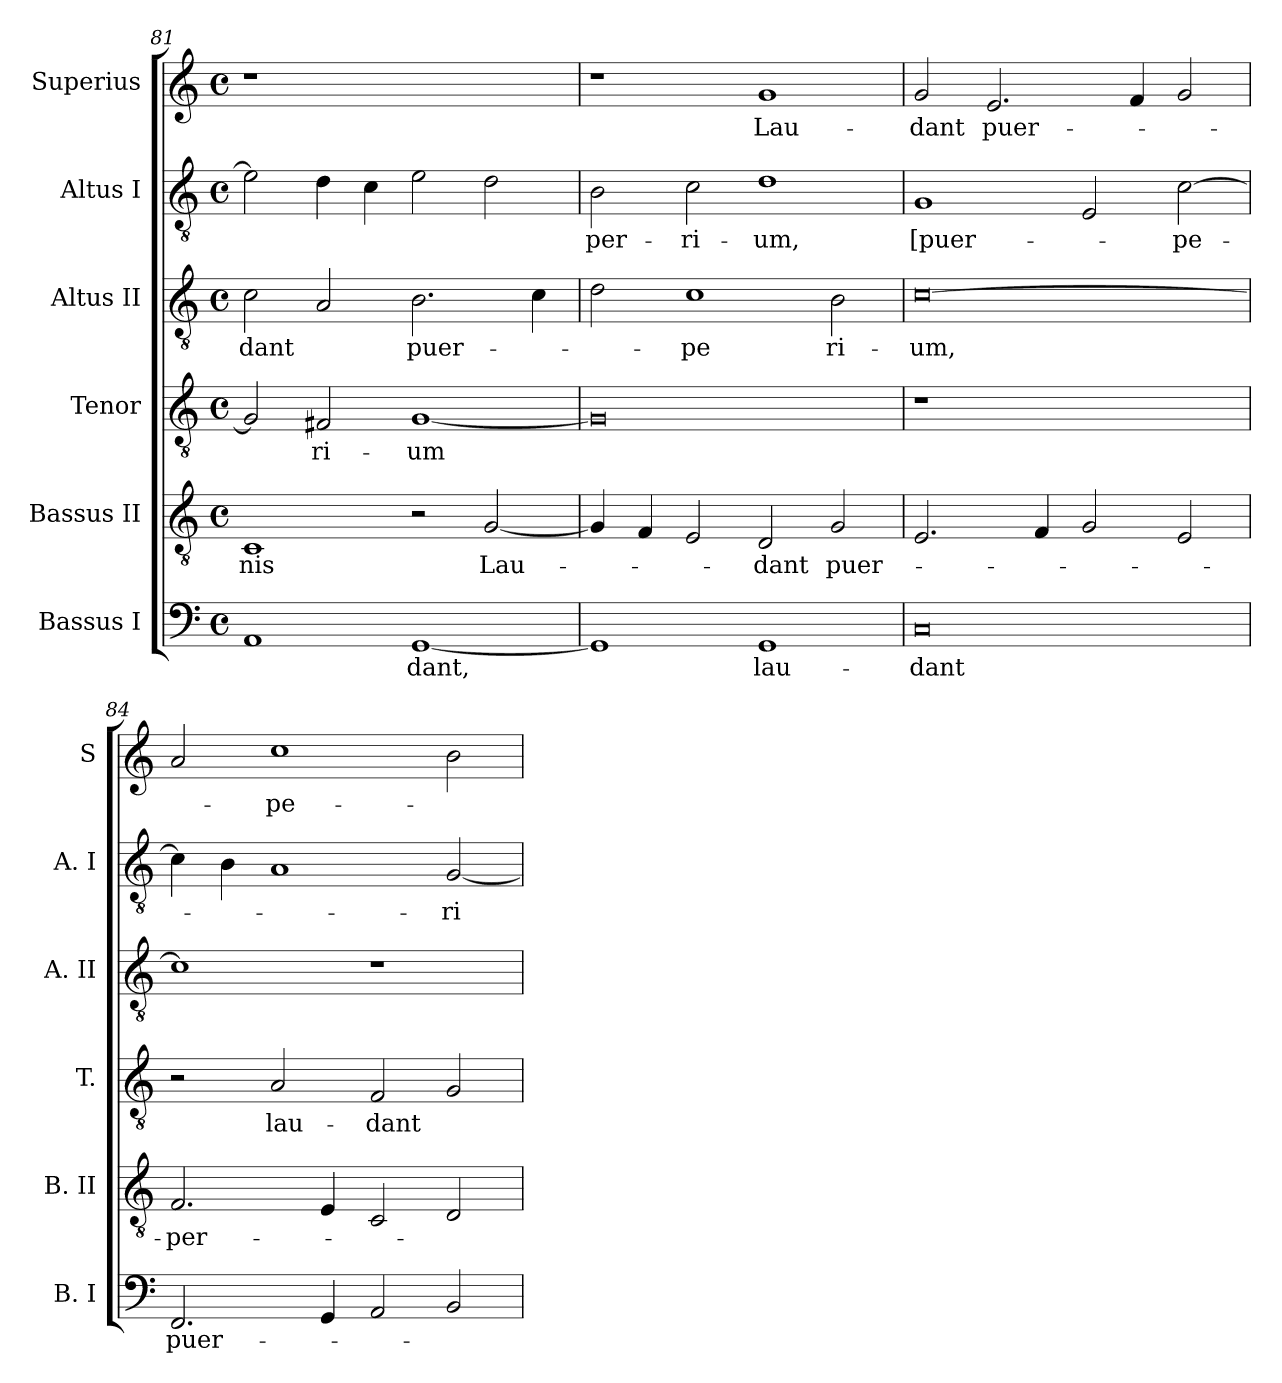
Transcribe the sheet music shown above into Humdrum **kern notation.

**kern	**text	**kern	**text	**kern	**text	**kern	**text	**kern	**text	**kern	**text
*part6	*part6	*part5	*part5	*part4	*part4	*part3	*part3	*part2	*part2	*part1	*part1
*staff6	*staff6	*staff5	*staff5	*staff4	*staff4	*staff3	*staff3	*staff2	*staff2	*staff1	*staff1
*I"Bassus I	*	*I"Bassus II	*	*I"Tenor	*	*I"Altus II	*	*I"Altus I	*	*I"Superius	*
*I'B. I	*	*I'B. II	*	*I'T.	*	*I'A. II	*	*I'A. I	*	*I'S	*
*clefF4	*	*clefGv2	*	*clefGv2	*	*clefGv2	*	*clefGv2	*	*clefG2	*
*	*	*ITrd7c12	*	*ITrd7c12	*	*ITrd7c12	*	*ITrd7c12	*	*	*
*k[]	*	*k[]	*	*k[]	*	*k[]	*	*k[]	*	*k[]	*
*C:	*	*C:	*	*C:	*	*C:	*	*C:	*	*C:	*
*M4/4	*	*M4/4	*	*M4/4	*	*M4/4	*	*M4/4	*	*M4/4	*
*met(c)	*	*met(c)	*	*met(c)	*	*met(c)	*	*met(c)	*	*met(c)	*
=81	=81	=81	=81	=81	=81	=81	=81	=81	=81	=81	=81
!	!	!	!LO:LY:b:color=#000000	!	!	!	!	!	!	!	!
!	!	!	!	!	!	!	!LO:LY:b:color=#000000	!	!	!LO:N:vis=1	!
1AAi	.	1CCi	-nis	2GGi/]	.	2Ci\	-dant	2Ei\]	.	1r	.
!	!	!	!	!	!LO:LY:b:color=#000000	!	!	!	!	!	!
.	.	.	.	2FF#Xi/	-ri-	2AAi/	.	4Di\	.	.	.
.	.	.	.	.	.	.	.	4Ci\	.	.	.
!	!LO:LY:b:color=#000000	!	!	!	!	!	!	!	!	!	!
!	!	!	!	!	!LO:LY:b:color=#000000	!	!	!	!	!	!
!	!	!	!	!	!	!	!LO:LY:b:color=#000000	!	!	!	!
[<1GGi	-dant,	2r	.	[<1GGi	-um	2.BBi\	puer-	2Ei\	.	1ryy	.
!	!	!	!LO:LY:b:color=#000000	!	!	!	!	!	!	!	!
.	.	[<2GGi/	Lau-	.	.	.	.	2Di\	.	.	.
.	.	.	.	.	.	4Ci\	.	.	.	.	.
=82	=82	=82	=82	=82	=82	=82	=82	=82	=82	=82	=82
!	!	!	!	!	!	!	!	!	!LO:LY:b:color=#000000	!	!
1GGi]	.	4GGi/]	.	0GGi]	.	2Di\	.	2BBi\	-per-	1r	.
.	.	4FFi/	.	.	.	.	.	.	.	.	.
!	!	!	!	!	!	!	!LO:LY:b:color=#000000	!	!	!	!
!	!	!	!	!	!	!	!	!	!LO:LY:b:color=#000000	!	!
.	.	2EEi/	.	.	.	1Ci	-pe	2Ci\	-ri-	.	.
!	!LO:LY:b:color=#000000	!	!	!	!	!	!	!	!	!	!
!	!	!	!LO:LY:b:color=#000000	!	!	!	!	!	!	!	!
!	!	!	!	!	!	!	!	!	!LO:LY:b:color=#000000	!	!
!	!	!	!	!	!	!	!	!	!	!	!LO:LY:b:color=#000000
1GGi	lau-	2DDi/	-dant	.	.	.	.	1Di	-um,	1gi	Lau-
!	!	!	!LO:LY:b:color=#000000	!	!	!	!	!	!	!	!
!	!	!	!	!	!	!	!LO:LY:b:color=#000000	!	!	!	!
.	.	2GGi/	puer-	.	.	2BBi\	ri-	.	.	.	.
=83	=83	=83	=83	=83	=83	=83	=83	=83	=83	=83	=83
!	!LO:LY:b:color=#000000	!	!	!LO:N:vis=1	!	!	!	!	!	!	!
!	!	!	!	!	!	!	!LO:LY:b:color=#000000	!	!	!	!
!	!	!	!	!	!	!	!	!	!LO:LY:b:color=#000000	!	!
!	!	!	!	!	!	!	!	!	!	!	!LO:LY:b:color=#000000
0Ci	-dant	2.EEi/	.	1r	.	[>0Ci	-um,	1GGi	[puer-	2gi/	-dant
!	!	!	!	!	!	!	!	!	!	!	!LO:LY:b:color=#000000
.	.	.	.	.	.	.	.	.	.	2.ei/	puer-
.	.	4FFi/	.	.	.	.	.	.	.	.	.
.	.	2GGi/	.	1ryy	.	.	.	2EEi/	.	.	.
.	.	.	.	.	.	.	.	.	.	4fi/	.
!	!	!	!	!	!	!	!	!	!LO:LY:b:color=#000000	!	!
.	.	2EEi/	.	.	.	.	.	[>2Ci\	-pe-	2gi/	.
!!LO:LB:g=z
=84	=84	=84	=84	=84	=84	=84	=84	=84	=84	=84	=84
!	!LO:LY:b:color=#000000	!	!	!	!	!	!	!	!	!	!
!	!	!	!LO:LY:b:color=#000000	!	!	!	!	!	!	!	!
2.FFi/	puer-	2.FFi/	-per-	2r	.	1Ci]	.	4Ci\]	.	2ai/	.
.	.	.	.	.	.	.	.	4BBi\	.	.	.
!	!	!	!	!	!LO:LY:b:color=#000000	!	!	!	!	!	!
!	!	!	!	!	!	!	!	!	!	!	!LO:LY:b:color=#000000
.	.	.	.	2AAi/	lau-	.	.	1AAi	.	1cci	-pe-
4GGi/	.	4EEi/	.	.	.	.	.	.	.	.	.
!	!	!	!	!	!LO:LY:b:color=#000000	!	!	!	!	!	!
2AAi/	.	2CCi/	.	2FFi/	-dant	1r	.	.	.	.	.
!	!	!	!	!	!	!	!	!	!LO:LY:b:color=#000000	!	!
2BBi/	.	2DDi/	.	2GGi/	.	.	.	[<2GGi/	-ri-	2bi\	.
=	=	=	=	=	=	=	=	=	=	=	=
*-	*-	*-	*-	*-	*-	*-	*-	*-	*-	*-	*-
